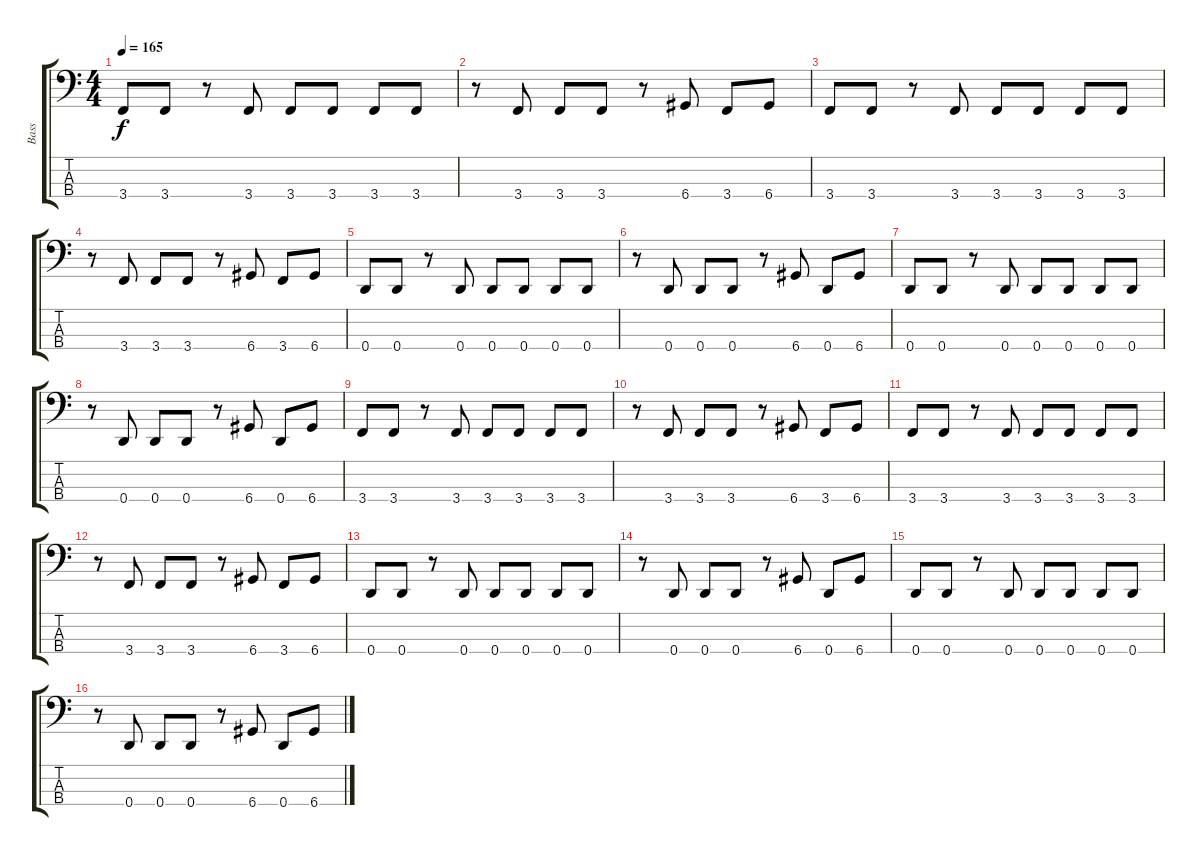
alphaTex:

\track ("Bass" "Bass") {instrument electricbassfinger}
\staff {score tabs}
\tuning (G2 D2 A1 D1) {hide}
\ts (4 4)
\tempo 165
\clef f4
\ks c
3.4.8{dy f} 3.4.8 r.8 3.4.8 3.4.8 3.4.8 3.4.8 3.4.8 |
r.8 3.4.8 3.4.8 3.4.8 r.8 6.4.8 3.4.8 6.4.8 |
3.4.8 3.4.8 r.8 3.4.8 3.4.8 3.4.8 3.4.8 3.4.8 |
r.8 3.4.8 3.4.8 3.4.8 r.8 6.4.8 3.4.8 6.4.8 |
0.4.8 0.4.8 r.8 0.4.8 0.4.8 0.4.8 0.4.8 0.4.8 |
r.8 0.4.8 0.4.8 0.4.8 r.8 6.4.8 0.4.8 6.4.8 |
0.4.8 0.4.8 r.8 0.4.8 0.4.8 0.4.8 0.4.8 0.4.8 |
r.8 0.4.8 0.4.8 0.4.8 r.8 6.4.8 0.4.8 6.4.8 |
3.4.8 3.4.8 r.8 3.4.8 3.4.8 3.4.8 3.4.8 3.4.8 |
r.8 3.4.8 3.4.8 3.4.8 r.8 6.4.8 3.4.8 6.4.8 |
3.4.8 3.4.8 r.8 3.4.8 3.4.8 3.4.8 3.4.8 3.4.8 |
r.8 3.4.8 3.4.8 3.4.8 r.8 6.4.8 3.4.8 6.4.8 |
0.4.8 0.4.8 r.8 0.4.8 0.4.8 0.4.8 0.4.8 0.4.8 |
r.8 0.4.8 0.4.8 0.4.8 r.8 6.4.8 0.4.8 6.4.8 |
0.4.8 0.4.8 r.8 0.4.8 0.4.8 0.4.8 0.4.8 0.4.8 |
r.8 0.4.8 0.4.8 0.4.8 r.8 6.4.8 0.4.8 6.4.8
